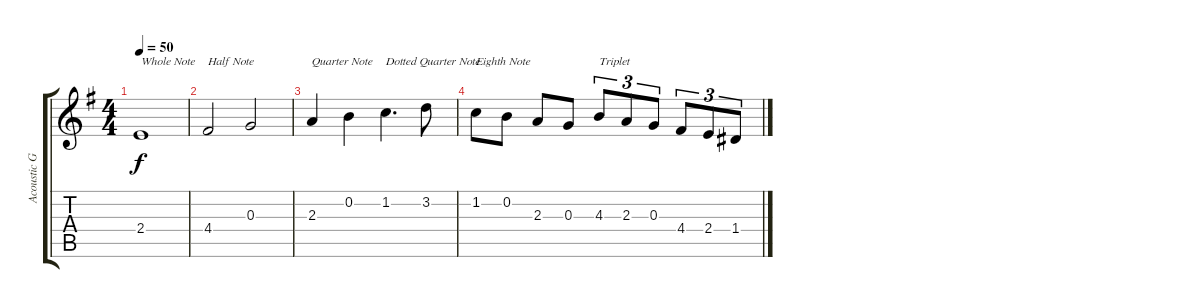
\track ("Acoustic Guitar" "Acoustic G") {instrument acousticguitarnylon}
\staff {score tabs}
\tuning (E4 B3 G3 D3 A2 E2) {hide}
\ts (4 4)
\tempo 50
\clef g2
\ks eminor
2.4.1{txt "Whole Note" dy f instrument acousticguitarnylon} |
4.4.2{txt "Half Note"} 0.3.2 |
2.3.4{txt "Quarter Note"} 0.2.4 1.2.4{d txt "Dotted Quarter Note"} 3.2.8 |
1.2.8{txt "Eighth Note"} 0.2.8 2.3.8 0.3.8 4.3.8{tu (3 2) txt "Triplet"} 2.3.8{tu (3 2)} 0.3.8{tu (3 2)} 4.4.8{tu (3 2)} 2.4.8{tu (3 2)} 1.4.8{tu (3 2)}
